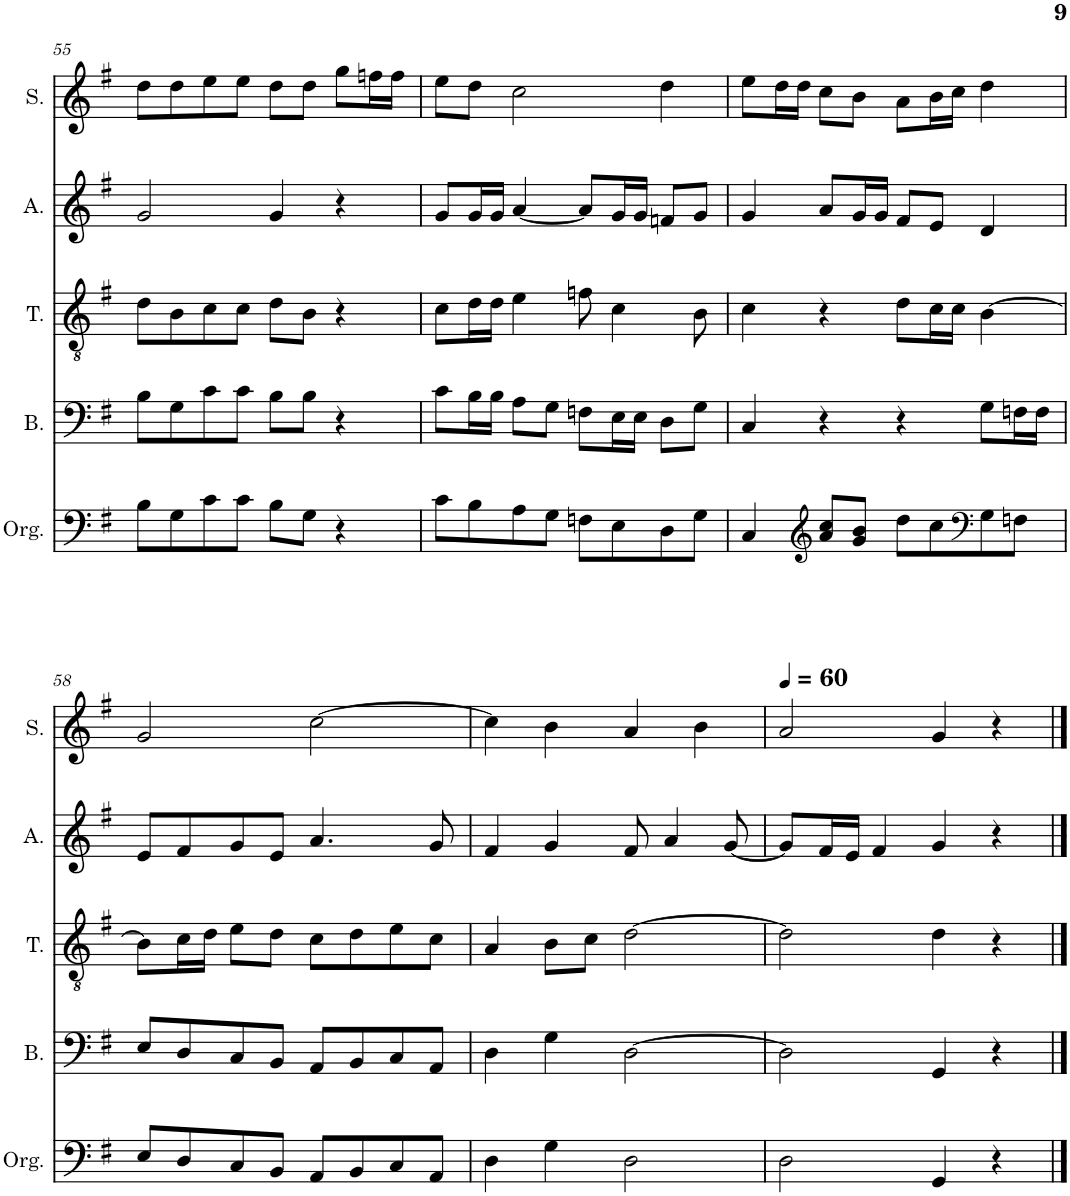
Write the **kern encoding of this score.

**kern	**kern	**kern	**kern	**kern
*part5	*part4	*part3	*part2	*part1
*staff5	*staff4	*staff3	*staff2	*staff1
*I"Orgue, Organ	*I"Basse	*I"Tenor	*I"Alto	*I"Soprano
*I'Org.	*I'B.	*I'T.	*I'A.	*I'S.
!!LO:PB:g=z
*clefF4	*clefF4	*clefGv2	*clefG2	*clefG2
*k[f#]	*k[f#]	*k[f#]	*k[f#]	*k[f#]
*M4/4	*M4/4	*M4/4	*M4/4	*M4/4
=55	=55	=55	=55	=55
8B\L	8B\L	8d\L	2g/	8dd\L
8G\	8G\	8B\	.	8dd\
8c\	8c\	8c\	.	8ee\
8c\J	8c\J	8c\J	.	8ee\J
8B\L	8B\L	8d\L	4g/	8dd\L
8G\J	8B\J	8B\J	.	8dd\J
4r	4r	4r	4r	8gg\L
.	.	.	.	16ffn\L
.	.	.	.	16ff\JJ
=56	=56	=56	=56	=56
8c\L	8c\L	8c\L	8g/L	8ee\L
8B\	16B\L	16d\L	16g/L	8dd\J
.	16B\JJ	16d\JJ	16g/JJ	.
8A\	8A\L	4e\	[4a/	2cc\
8G\J	8G\J	.	.	.
8Fn\L	8Fn\L	8fn\	8a/L]	.
8E\	16E\L	4c\	16g/L	.
.	16E\JJ	.	16g/JJ	.
8D\	8D\L	.	8fn/L	4dd\
8G\J	8G\J	8B\	8g/J	.
=57	=57	=57	=57	=57
4C/	4C/	4c\	4g/	8ee\L
.	.	.	.	16dd\L
.	.	.	.	16dd\JJ
*clefG2	*	*	*	*
8a/ 8cc/L	4r	4r	8a/L	8cc\L
8g/ 8b/J	.	.	16g/L	8b\J
.	.	.	16g/JJ	.
8dd\L	4r	8d\L	8f#/L	8a\L
8cc\	.	16c\L	8e/J	16b\L
.	.	16c\JJ	.	16cc\JJ
*clefF4	*	*	*	*
8G\	8G\L	[4B\	4d/	4dd\
8Fn\J	16Fn\L	.	.	.
.	16F\JJ	.	.	.
!!LO:LB:g=z
=58	=58	=58	=58	=58
8E/L	8E/L	8B\L]	8e/L	2g/
8D/	8D/	16c\L	8f#/	.
.	.	16d\JJ	.	.
8C/	8C/	8e\L	8g/	.
8BB/J	8BB/J	8d\J	8e/J	.
8AA/L	8AA/L	8c\L	4.a/	[2cc\
8BB/	8BB/	8d\	.	.
8C/	8C/	8e\	.	.
8AA/J	8AA/J	8c\J	8g/	.
=59	=59	=59	=59	=59
4D\	4D\	4A/	4f#/	4cc\]
4G\	4G\	8B\L	4g/	4b\
.	.	8c\J	.	.
2D\	[2D\	[2d\	8f#/	4a/
.	.	.	4a/	.
.	.	.	.	4b\
.	.	.	[8g/	.
=60	=60	=60	=60	=60
*	*	*	*	*MM60
2D\	2D\]	2d\]	8g/L]	2a/
.	.	.	16f#/L	.
.	.	.	16e/JJ	.
.	.	.	4f#/	.
4GG/	4GG/	4d\	4g/	4g/
4r	4r	4r	4r	4r
==	==	==	==	==
*-	*-	*-	*-	*-
